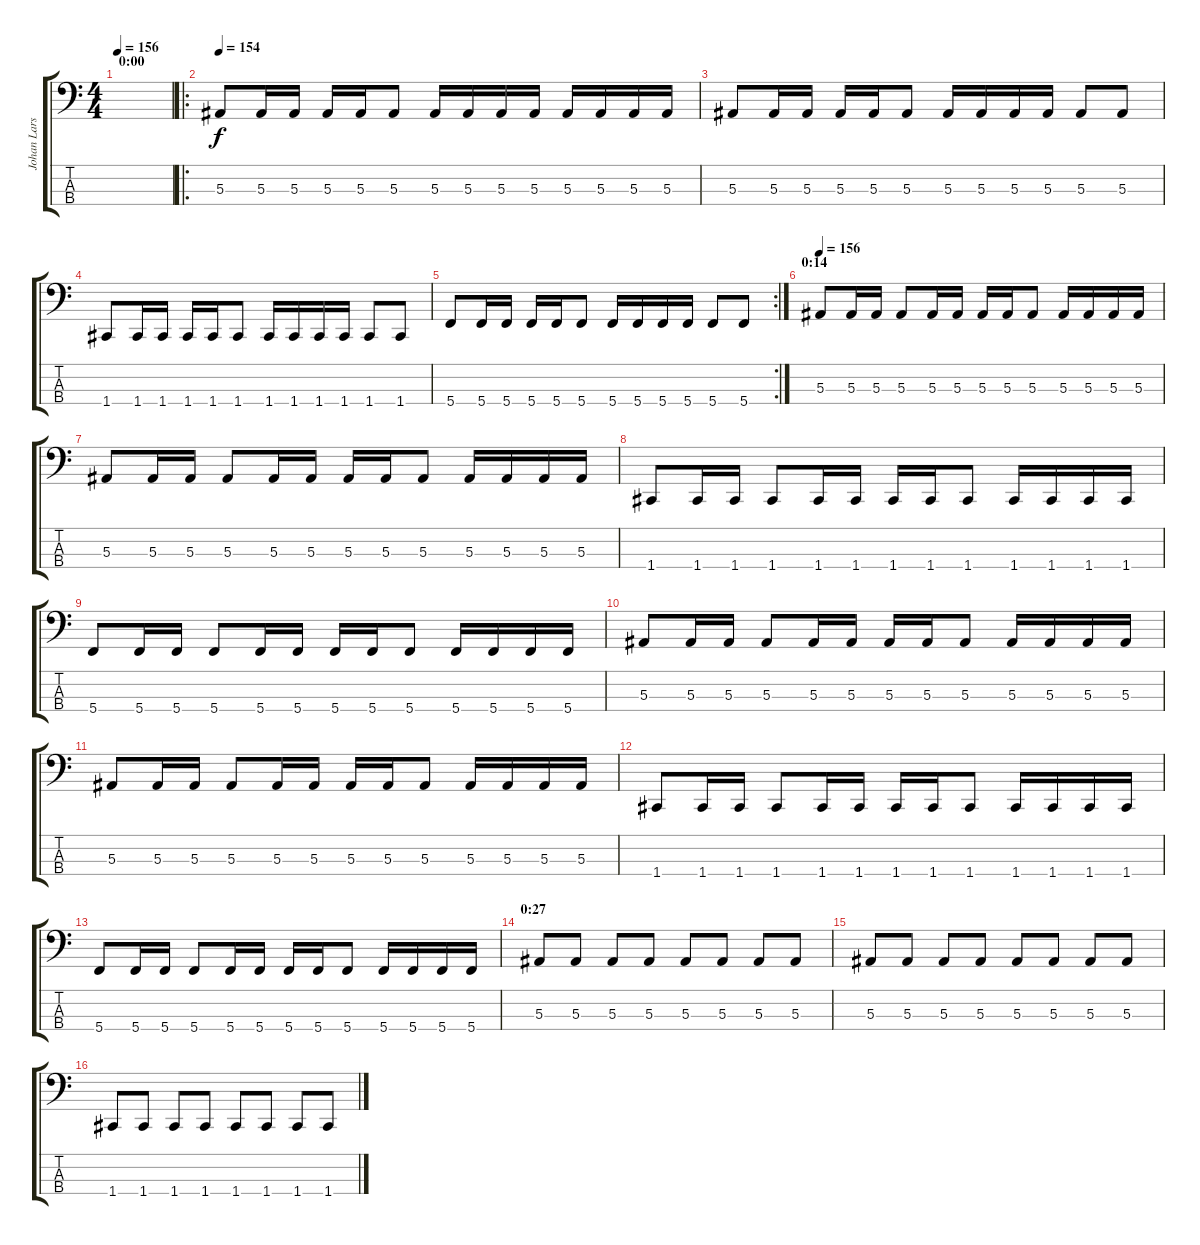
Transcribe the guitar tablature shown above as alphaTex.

\track ("Johan Larsson" "Johan Lars") {instrument electricbassfinger}
\staff {score tabs}
\tuning (Eb2 Bb1 F1 C1) {hide}
\ts (4 4)
\section ("" "0:00")
\tempo 156
\clef f4
\ks c
|
\ro
\tempo 154
5.3.8 5.3.16 5.3.16 5.3.16 5.3.16 5.3.8 5.3.16 5.3.16 5.3.16 5.3.16 5.3.16 5.3.16 5.3.16 5.3.16 |
5.3.8 5.3.16 5.3.16 5.3.16 5.3.16 5.3.8 5.3.16 5.3.16 5.3.16 5.3.16 5.3.8 5.3.8 |
1.4.8 1.4.16 1.4.16 1.4.16 1.4.16 1.4.8 1.4.16 1.4.16 1.4.16 1.4.16 1.4.8 1.4.8 |
\rc 2
5.4.8 5.4.16 5.4.16 5.4.16 5.4.16 5.4.8 5.4.16 5.4.16 5.4.16 5.4.16 5.4.8 5.4.8 |
\section ("" "0:14")
\tempo 156
5.3.8 5.3.16 5.3.16 5.3.8 5.3.16 5.3.16 5.3.16 5.3.16 5.3.8 5.3.16 5.3.16 5.3.16 5.3.16 |
5.3.8 5.3.16 5.3.16 5.3.8 5.3.16 5.3.16 5.3.16 5.3.16 5.3.8 5.3.16 5.3.16 5.3.16 5.3.16 |
1.4.8 1.4.16 1.4.16 1.4.8 1.4.16 1.4.16 1.4.16 1.4.16 1.4.8 1.4.16 1.4.16 1.4.16 1.4.16 |
5.4.8 5.4.16 5.4.16 5.4.8 5.4.16 5.4.16 5.4.16 5.4.16 5.4.8 5.4.16 5.4.16 5.4.16 5.4.16 |
5.3.8 5.3.16 5.3.16 5.3.8 5.3.16 5.3.16 5.3.16 5.3.16 5.3.8 5.3.16 5.3.16 5.3.16 5.3.16 |
5.3.8 5.3.16 5.3.16 5.3.8 5.3.16 5.3.16 5.3.16 5.3.16 5.3.8 5.3.16 5.3.16 5.3.16 5.3.16 |
1.4.8 1.4.16 1.4.16 1.4.8 1.4.16 1.4.16 1.4.16 1.4.16 1.4.8 1.4.16 1.4.16 1.4.16 1.4.16 |
5.4.8 5.4.16 5.4.16 5.4.8 5.4.16 5.4.16 5.4.16 5.4.16 5.4.8 5.4.16 5.4.16 5.4.16 5.4.16 |
\section ("" "0:27")
5.3.8 5.3.8 5.3.8 5.3.8 5.3.8 5.3.8 5.3.8 5.3.8 |
5.3.8 5.3.8 5.3.8 5.3.8 5.3.8 5.3.8 5.3.8 5.3.8 |
1.4.8 1.4.8 1.4.8 1.4.8 1.4.8 1.4.8 1.4.8 1.4.8
